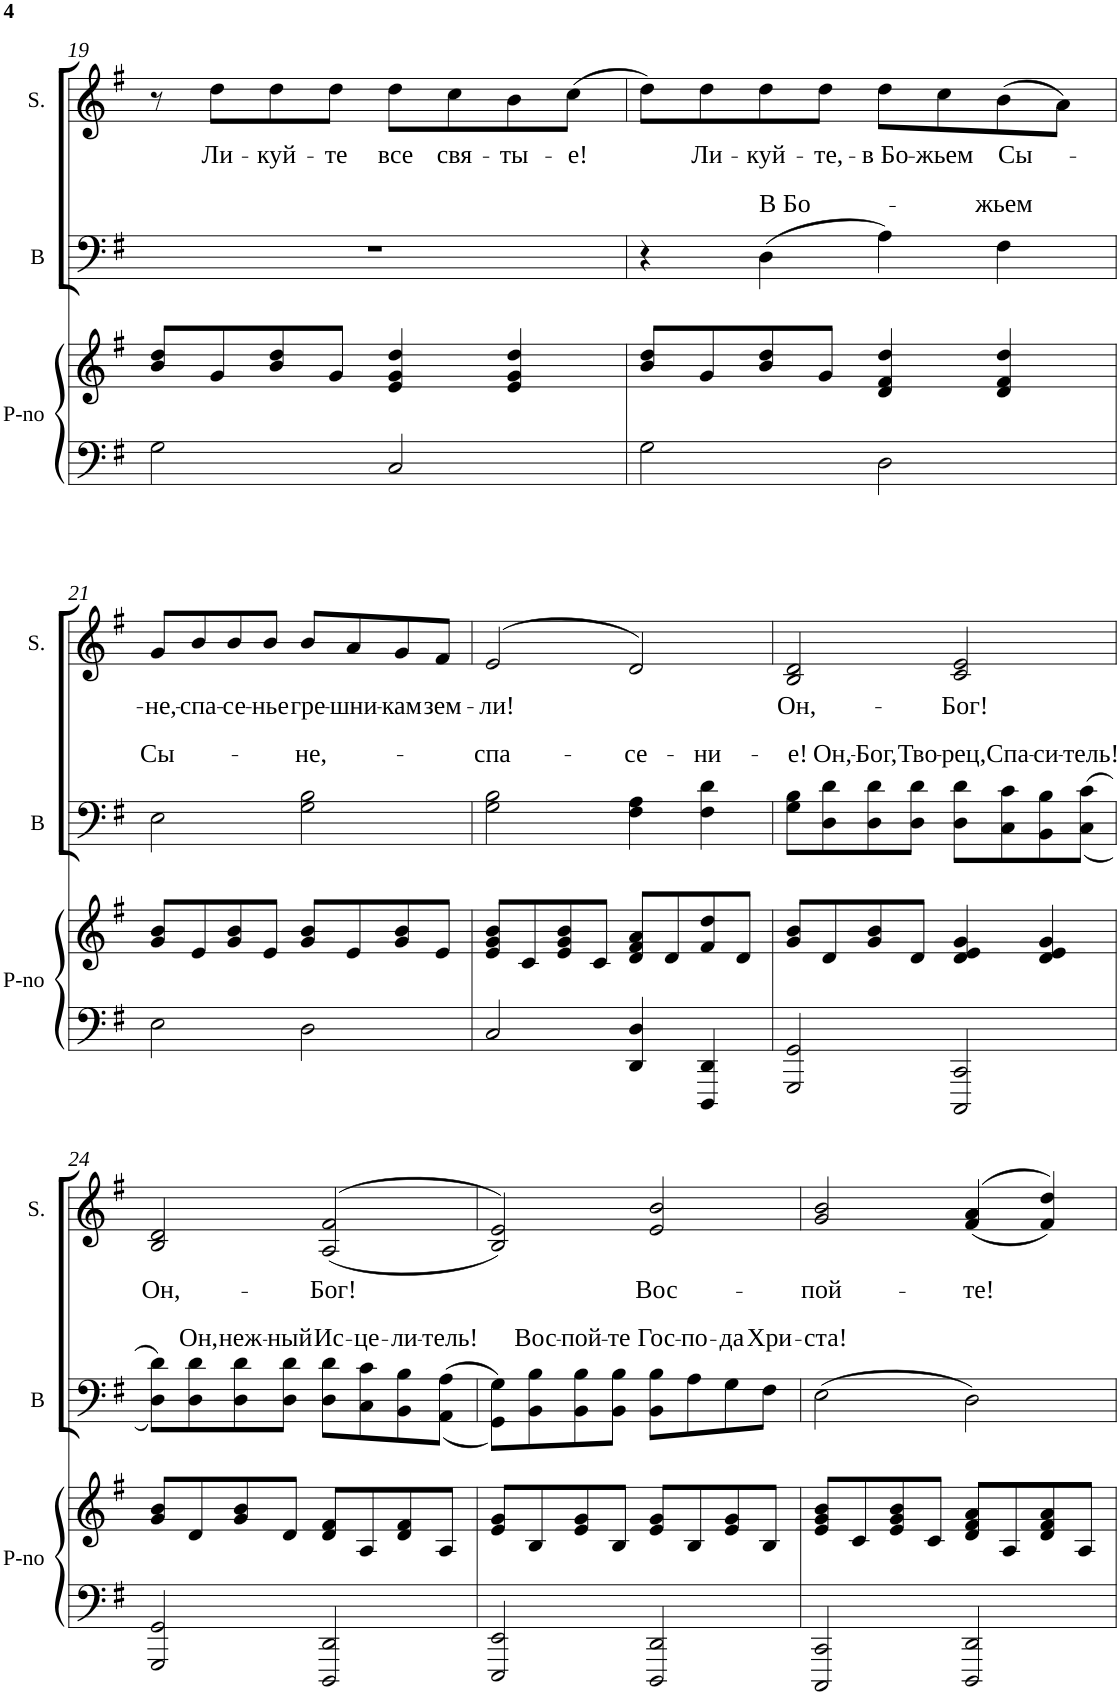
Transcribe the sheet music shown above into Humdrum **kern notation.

**kern	**kern	**kern	**text	**kern	**text
*part3	*part3	*part2	*part2	*part1	*part1
*staff4	*staff3	*staff2	*staff2	*staff1	*staff1
*I"Piano	*	*I"Basso	*	*I"Soprano	*
*I'P-no	*	*I'B	*	*I'S.	*
!!LO:PB:g=z
*clefF4	*clefG2	*clefF4	*	*clefG2	*
*k[f#]	*k[f#]	*k[f#]	*	*k[f#]	*
*e:	*e:	*e:	*	*e:	*
*M4/4	*M4/4	*M4/4	*	*M4/4	*
=19	=19	=19	=19	=19	=19
2G\	8b/ 8dd/L	1r	.	8r	.
!	!	!	!	!	!LO:LY:b
.	8g/	.	.	8dd\L	Ли-
!	!	!	!	!	!LO:LY:b
.	8b/ 8dd/	.	.	8dd\	-куй-
!	!	!	!	!	!LO:LY:b
.	8g/J	.	.	8dd\J	-те
!	!	!	!	!	!LO:LY:b
2C/	4e/ 4g/ 4dd/	.	.	8dd\L	все
!	!	!	!	!	!LO:LY:b
.	.	.	.	8cc\	свя-
!	!	!	!	!	!LO:LY:b
.	4e/ 4g/ 4dd/	.	.	8b\	-ты-
!	!	!	!	!	!LO:LY:b
.	.	.	.	(>8cc\J	-е!
=20	=20	=20	=20	=20	=20
2G\	8b/ 8dd/L	4r	.	8dd\L)	.
!	!	!	!	!	!LO:LY:b
.	8g/	.	.	8dd\	Ли-
!	!	!	!LO:LY:a	!	!LO:LY:b
.	8b/ 8dd/	(>4D\	В Бо-	8dd\	-куй-
!	!	!	!	!	!LO:LY:b
.	8g/J	.	.	8dd\J	-те,-
!	!	!	!	!	!LO:LY:b
2D\	4d/ 4f#/ 4dd/	4A\)	.	8dd\L	в Бо-
!	!	!	!	!	!LO:LY:b
.	.	.	.	8cc\	-жьем
!	!	!	!LO:LY:a	!	!LO:LY:b
.	4d/ 4f#/ 4dd/	4F#\	-жьем	(>8b\	Сы-
.	.	.	.	8a\J)	.
!!LO:LB:g=z
=21	=21	=21	=21	=21	=21
!	!	!	!LO:LY:a	!	!LO:LY:b
2E\	8g/ 8b/L	2E\	Сы-	8g/L	-не,-
!	!	!	!	!	!LO:LY:b
.	8e/	.	.	8b/	-спа-
!	!	!	!	!	!LO:LY:b
.	8g/ 8b/	.	.	8b/	-се-
!	!	!	!	!	!LO:LY:b
.	8e/J	.	.	8b/J	-нье
!	!	!	!LO:LY:a	!	!LO:LY:b
2D\	8g/ 8b/L	2G\ 2B\	-не,-	8b/L	гре-
!	!	!	!	!	!LO:LY:b
.	8e/	.	.	8a/	-шни-
!	!	!	!	!	!LO:LY:b
.	8g/ 8b/	.	.	8g/	-кам
!	!	!	!	!	!LO:LY:b
.	8e/J	.	.	8f#/J	зем-
=22	=22	=22	=22	=22	=22
!	!	!	!LO:LY:a	!	!LO:LY:b
2C/	8e/ 8g/ 8b/L	2G\ 2B\	-спа-	(>2e/	-ли!
.	8c/	.	.	.	.
.	8e/ 8g/ 8b/	.	.	.	.
.	8c/J	.	.	.	.
!	!	!	!LO:LY:a	!	!
4DD/ 4D/	8d/ 8f#/ 8a/L	4F#\ 4A\	-се-	2d/)	.
.	8d/	.	.	.	.
!	!	!	!LO:LY:a	!	!
4DDD/ 4DD/	8f#/ 8dd/	4F#\ 4d\	-ни-	.	.
.	8d/J	.	.	.	.
=23	=23	=23	=23	=23	=23
!	!	!	!LO:LY:a	!	!LO:LY:b
2GGG/ 2GG/	8g/ 8b/L	8G\ 8B\L	-е!	2B/ 2d/	Он,-
!	!	!	!LO:LY:a	!	!
.	8d/	8D\ 8d\	Он,-	.	.
!	!	!	!LO:LY:a	!	!
.	8g/ 8b/	8D\ 8d\	-Бог,	.	.
!	!	!	!LO:LY:a	!	!
.	8d/J	8D\ 8d\J	Тво-	.	.
!	!	!	!LO:LY:a	!	!LO:LY:b
2CCC/ 2CC/	4d/ 4e/ 4g/	8D\ 8d\L	-рец,	2c/ 2e/	-Бог!
!	!	!	!LO:LY:a	!	!
.	.	8C\ 8c\	Спа-	.	.
!	!	!	!LO:LY:a	!	!
.	4d/ 4e/ 4g/	8BB\ 8B\	-си-	.	.
!	!	!	!LO:LY:a	!	!
.	.	(>(<8C\ 8c\J	-тель!	.	.
!!LO:LB:g=z
=24	=24	=24	=24	=24	=24
!	!	!	!	!	!LO:LY:b
2GGG/ 2GG/	8g/ 8b/L	8D\ 8d\L))	.	2B/ 2d/	Он,-
!	!	!	!LO:LY:a	!	!
.	8d/	8D\ 8d\	Он,	.	.
!	!	!	!LO:LY:a	!	!
.	8g/ 8b/	8D\ 8d\	неж-	.	.
!	!	!	!LO:LY:a	!	!
.	8d/J	8D\ 8d\J	-ный	.	.
!	!	!	!LO:LY:a	!	!LO:LY:b
2DDD/ 2DD/	8d/ 8f#/L	8D\ 8d\L	Ис-	(<(>2A/ 2f#/	-Бог!
!	!	!	!LO:LY:a	!	!
.	8A/	8C\ 8c\	-це-	.	.
!	!	!	!LO:LY:a	!	!
.	8d/ 8f#/	8BB\ 8B\	-ли-	.	.
!	!	!	!LO:LY:a	!	!
.	8A/J	(>(<8AA\ 8A\J	-тель!	.	.
=25	=25	=25	=25	=25	=25
2EEE/ 2EE/	8e/ 8g/L	8GG\ 8G\L))	.	2B/ 2e/))	.
!	!	!	!LO:LY:a	!	!
.	8B/	8BB\ 8B\	Вос-	.	.
!	!	!	!LO:LY:a	!	!
.	8e/ 8g/	8BB\ 8B\	-пой-	.	.
!	!	!	!LO:LY:a	!	!
.	8B/J	8BB\ 8B\J	-те	.	.
!	!	!	!LO:LY:a	!	!LO:LY:b
2DDD/ 2DD/	8e/ 8g/L	8BB\ 8B\L	Гос-	2e/ 2b/	Вос-
!	!	!	!LO:LY:a	!	!
.	8B/	8A\	-по-	.	.
!	!	!	!LO:LY:a	!	!
.	8e/ 8g/	8G\	-да	.	.
!	!	!	!LO:LY:a	!	!
.	8B/J	8F#\J	Хри-	.	.
=26	=26	=26	=26	=26	=26
!	!	!	!LO:LY:a	!	!LO:LY:b
2CCC/ 2CC/	8e/ 8g/ 8b/L	(>2E\	-ста!	2g/ 2b/	-пой-
.	8c/	.	.	.	.
.	8e/ 8g/ 8b/	.	.	.	.
.	8c/J	.	.	.	.
!	!	!	!	!	!LO:LY:b
2DDD/ 2DD/	8d/ 8f#/ 8a/L	2D\)	.	(<(>4f#/ 4a/	-те!
.	8A/	.	.	.	.
.	8d/ 8f#/ 8a/	.	.	4f#/ 4dd/))	.
.	8A/J	.	.	.	.
=	=	=	=	=	=
*-	*-	*-	*-	*-	*-
